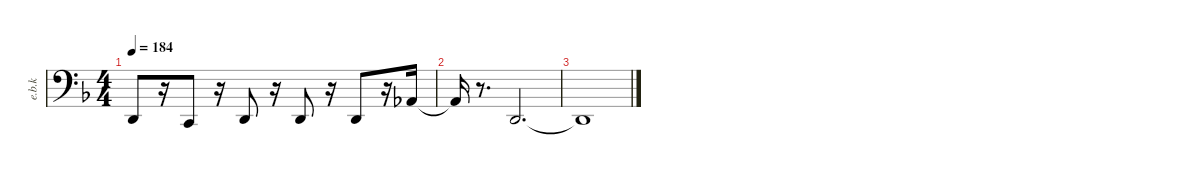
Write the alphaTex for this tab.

\defaultSystemsLayout 4
\hideDynamics
\bracketExtendMode nobrackets
\otherSystemsTrackNameOrientation horizontal
\track ("Electric Bass Kool" "e.b.k") {instrument electricbassfinger}
\staff {score}
\tuning (F2 C2 G1 C1)
\ts (4 4)
\tempo 184
\clef f4
\ks dminor
2.4.8{dy ff} r.16 0.4.8 r.16 2.4.8 r.16 2.4.8 r.16 2.4.8 r.16 8.4.16 |
8.4{t}.16 r.8{d} 2.4.2{d} |
2.4{t}.1
